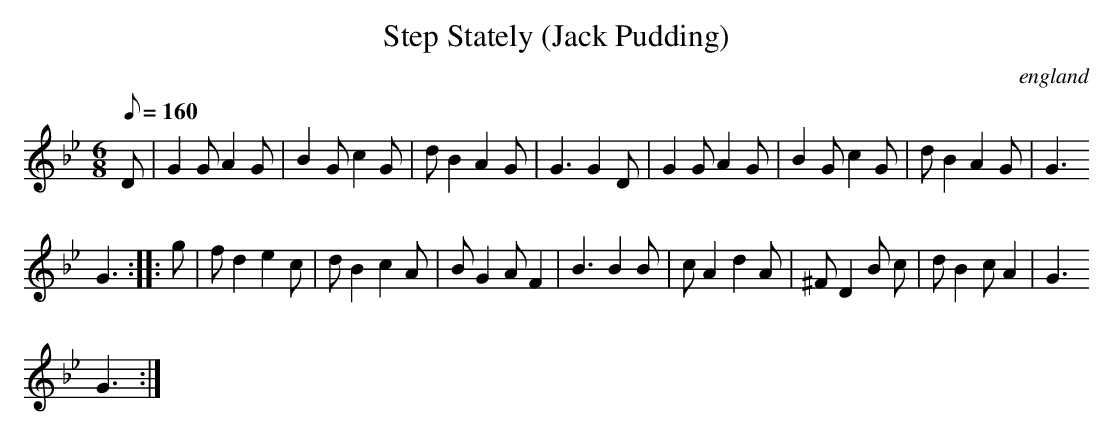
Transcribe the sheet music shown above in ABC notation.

X:1
T: Step Stately (Jack Pudding)
O:england
M:6/8
L:1/8
Q:160
K:Gm
D|G2 G A2 G|B2 G c2 G|d B2 A2 G|G3 G2 D|G2 G A2 G|B2 G c2 G|d B2 A2 G|G3
G3::\
g|f d2 e2 c|d B2 c2 A|B G2 A F2|B3 B2 B|c A2 d2 A|^F D2 B c|d B2 c A2|G3
G3:|
